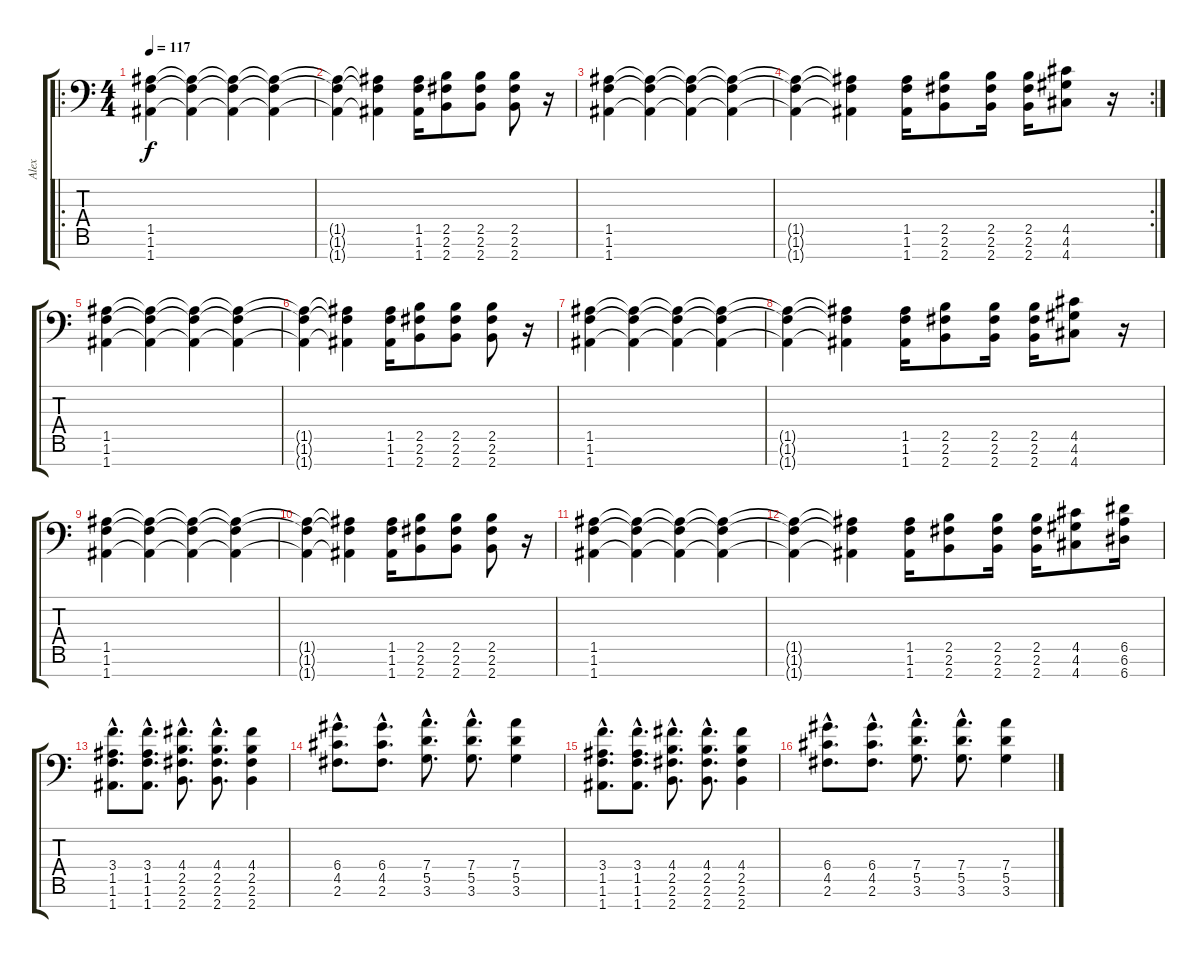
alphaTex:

\track ("Alex" "Alex") {instrument overdrivenguitar}
\staff {score tabs}
\tuning (E4 B3 G3 D3 A2 E2 A1) {hide}
\ro
\ts (4 4)
\tempo 117
\clef f4
\ks c
(1.5 1.6 1.7).4{dy f} (1.5{t} 1.6{t} 1.7{t}).4 (1.5{t} 1.6{t} 1.7{t}).4 (1.5{t} 1.6{t} 1.7{t}).4 |
(1.5{t} 1.6{t} 1.7{t}).4 (1.5{t} 1.6{t} 1.7{t}).4 (1.5 1.6 1.7).16 (2.5 2.6 2.7).8 (2.5 2.6 2.7).8 (2.5 2.6 2.7).8 r.16 |
(1.5 1.6 1.7).4 (1.5{t} 1.6{t} 1.7{t}).4 (1.5{t} 1.6{t} 1.7{t}).4 (1.5{t} 1.6{t} 1.7{t}).4 |
\rc 2
(1.5{t} 1.6{t} 1.7{t}).4 (1.5{t} 1.6{t} 1.7{t}).4 (1.5 1.6 1.7).16 (2.5 2.6 2.7).8 (2.5 2.6 2.7).16 (2.5 2.6 2.7).16 (4.5 4.6 4.7).8 r.16 |
(1.5 1.6 1.7).4 (1.5{t} 1.6{t} 1.7{t}).4 (1.5{t} 1.6{t} 1.7{t}).4 (1.5{t} 1.6{t} 1.7{t}).4 |
(1.5{t} 1.6{t} 1.7{t}).4 (1.5{t} 1.6{t} 1.7{t}).4 (1.5 1.6 1.7).16 (2.5 2.6 2.7).8 (2.5 2.6 2.7).8 (2.5 2.6 2.7).8 r.16 |
(1.5 1.6 1.7).4 (1.5{t} 1.6{t} 1.7{t}).4 (1.5{t} 1.6{t} 1.7{t}).4 (1.5{t} 1.6{t} 1.7{t}).4 |
(1.5{t} 1.6{t} 1.7{t}).4 (1.5{t} 1.6{t} 1.7{t}).4 (1.5 1.6 1.7).16 (2.5 2.6 2.7).8 (2.5 2.6 2.7).16 (2.5 2.6 2.7).16 (4.5 4.6 4.7).8 r.16 |
(1.5 1.6 1.7).4 (1.5{t} 1.6{t} 1.7{t}).4 (1.5{t} 1.6{t} 1.7{t}).4 (1.5{t} 1.6{t} 1.7{t}).4 |
(1.5{t} 1.6{t} 1.7{t}).4 (1.5{t} 1.6{t} 1.7{t}).4 (1.5 1.6 1.7).16 (2.5 2.6 2.7).8 (2.5 2.6 2.7).8 (2.5 2.6 2.7).8 r.16 |
(1.5 1.6 1.7).4 (1.5{t} 1.6{t} 1.7{t}).4 (1.5{t} 1.6{t} 1.7{t}).4 (1.5{t} 1.6{t} 1.7{t}).4 |
(1.5{t} 1.6{t} 1.7{t}).4 (1.5{t} 1.6{t} 1.7{t}).4 (1.5 1.6 1.7).16 (2.5 2.6 2.7).8 (2.5 2.6 2.7).16 (2.5 2.6 2.7).16 (4.5 4.6 4.7).8 (6.5 6.6 6.7).16 |
(3.4{hac} 1.5{hac} 1.6{hac} 1.7{hac}).8{d} (3.4{hac} 1.5{hac} 1.6{hac} 1.7{hac}).8{d} (4.4{hac} 2.5{hac} 2.6{hac} 2.7{hac}).8{d} (4.4{hac} 2.5{hac} 2.6{hac} 2.7{hac}).8{d} (4.4 2.5 2.6 2.7).4 |
(6.4{hac} 4.5{hac} 2.6{hac}).8{d} (6.4{hac} 4.5{hac} 2.6{hac}).8{d} (7.4{hac} 5.5{hac} 3.6{hac}).8{d} (7.4{hac} 5.5{hac} 3.6{hac}).8{d} (7.4 5.5 3.6).4 |
(3.4{hac} 1.5{hac} 1.6{hac} 1.7{hac}).8{d} (3.4{hac} 1.5{hac} 1.6{hac} 1.7{hac}).8{d} (4.4{hac} 2.5{hac} 2.6{hac} 2.7{hac}).8{d} (4.4{hac} 2.5{hac} 2.6{hac} 2.7{hac}).8{d} (4.4 2.5 2.6 2.7).4 |
(6.4{hac} 4.5{hac} 2.6{hac}).8{d} (6.4{hac} 4.5{hac} 2.6{hac}).8{d} (7.4{hac} 5.5{hac} 3.6{hac}).8{d} (7.4{hac} 5.5{hac} 3.6{hac}).8{d} (7.4 5.5 3.6).4
